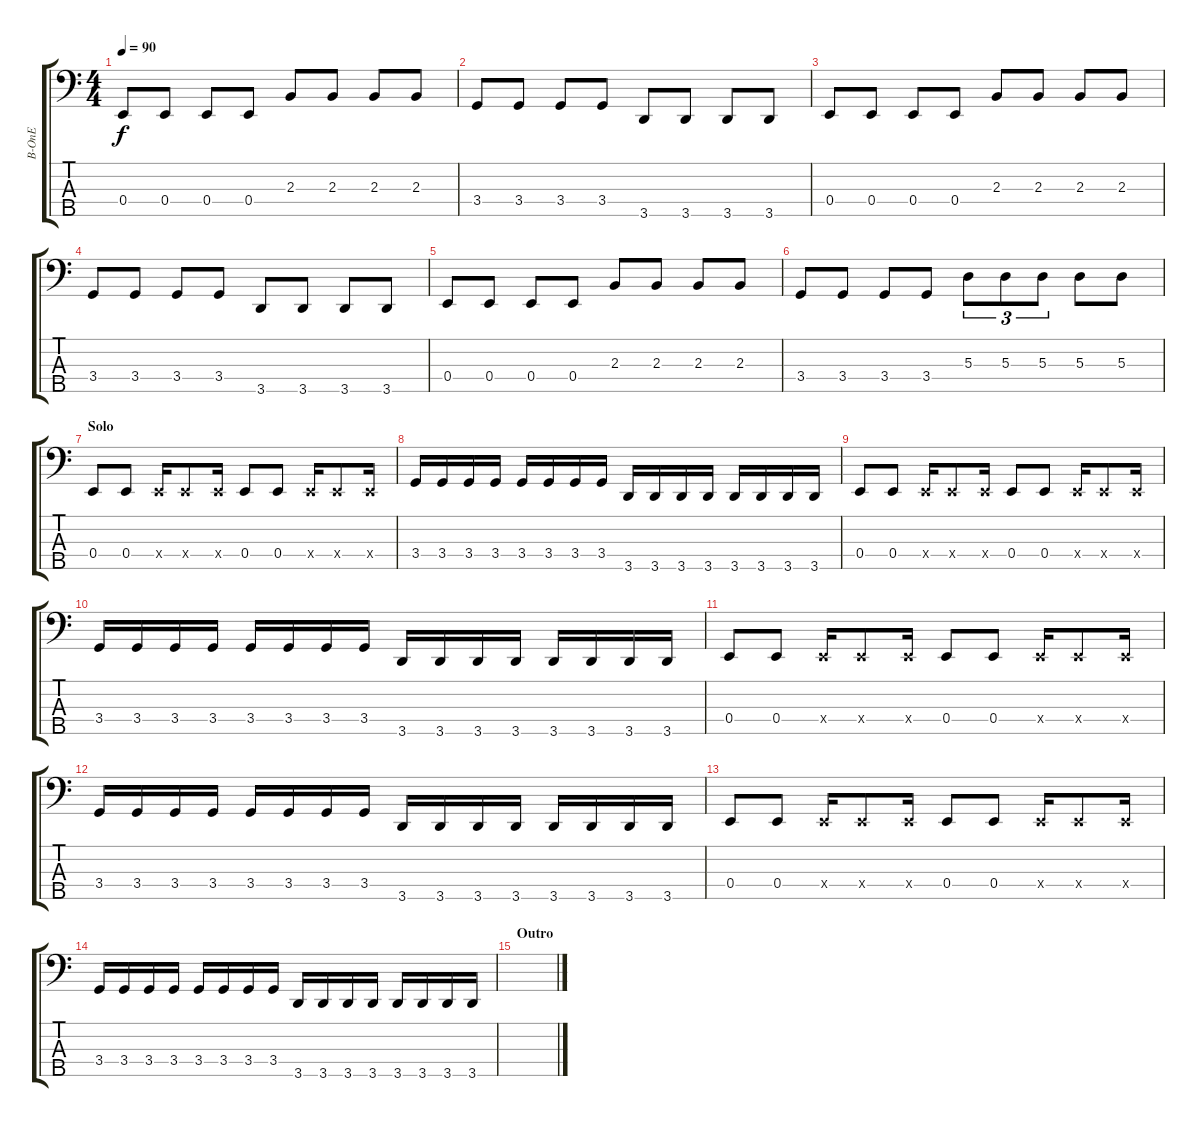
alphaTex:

\track ("B-OnE" "B-OnE") {instrument electricbasspick}
\staff {score tabs}
\tuning (G2 D2 A1 E1 B0) {hide}
\ts (4 4)
\tempo 90
\clef f4
\ks c
0.4.8{dy f} 0.4.8 0.4.8 0.4.8 2.3.8 2.3.8 2.3.8 2.3.8 |
3.4.8 3.4.8 3.4.8 3.4.8 3.5.8 3.5.8 3.5.8 3.5.8 |
0.4.8 0.4.8 0.4.8 0.4.8 2.3.8 2.3.8 2.3.8 2.3.8 |
3.4.8 3.4.8 3.4.8 3.4.8 3.5.8 3.5.8 3.5.8 3.5.8 |
0.4.8 0.4.8 0.4.8 0.4.8 2.3.8 2.3.8 2.3.8 2.3.8 |
3.4.8 3.4.8 3.4.8 3.4.8 5.3.8{tu (3 2)} 5.3.8{tu (3 2)} 5.3.8{tu (3 2)} 5.3.8 5.3.8 |
\section ("" "Solo")
0.4.8 0.4.8 0.4{x}.16 0.4{x}.8 0.4{x}.16 0.4.8 0.4.8 0.4{x}.16 0.4{x}.8 0.4{x}.16 |
3.4.16 3.4.16 3.4.16 3.4.16 3.4.16 3.4.16 3.4.16 3.4.16 3.5.16 3.5.16 3.5.16 3.5.16 3.5.16 3.5.16 3.5.16 3.5.16 |
0.4.8 0.4.8 0.4{x}.16 0.4{x}.8 0.4{x}.16 0.4.8 0.4.8 0.4{x}.16 0.4{x}.8 0.4{x}.16 |
3.4.16 3.4.16 3.4.16 3.4.16 3.4.16 3.4.16 3.4.16 3.4.16 3.5.16 3.5.16 3.5.16 3.5.16 3.5.16 3.5.16 3.5.16 3.5.16 |
0.4.8 0.4.8 0.4{x}.16 0.4{x}.8 0.4{x}.16 0.4.8 0.4.8 0.4{x}.16 0.4{x}.8 0.4{x}.16 |
3.4.16 3.4.16 3.4.16 3.4.16 3.4.16 3.4.16 3.4.16 3.4.16 3.5.16 3.5.16 3.5.16 3.5.16 3.5.16 3.5.16 3.5.16 3.5.16 |
0.4.8 0.4.8 0.4{x}.16 0.4{x}.8 0.4{x}.16 0.4.8 0.4.8 0.4{x}.16 0.4{x}.8 0.4{x}.16 |
3.4.16 3.4.16 3.4.16 3.4.16 3.4.16 3.4.16 3.4.16 3.4.16 3.5.16 3.5.16 3.5.16 3.5.16 3.5.16 3.5.16 3.5.16 3.5.16 |
\section ("" "Outro")
